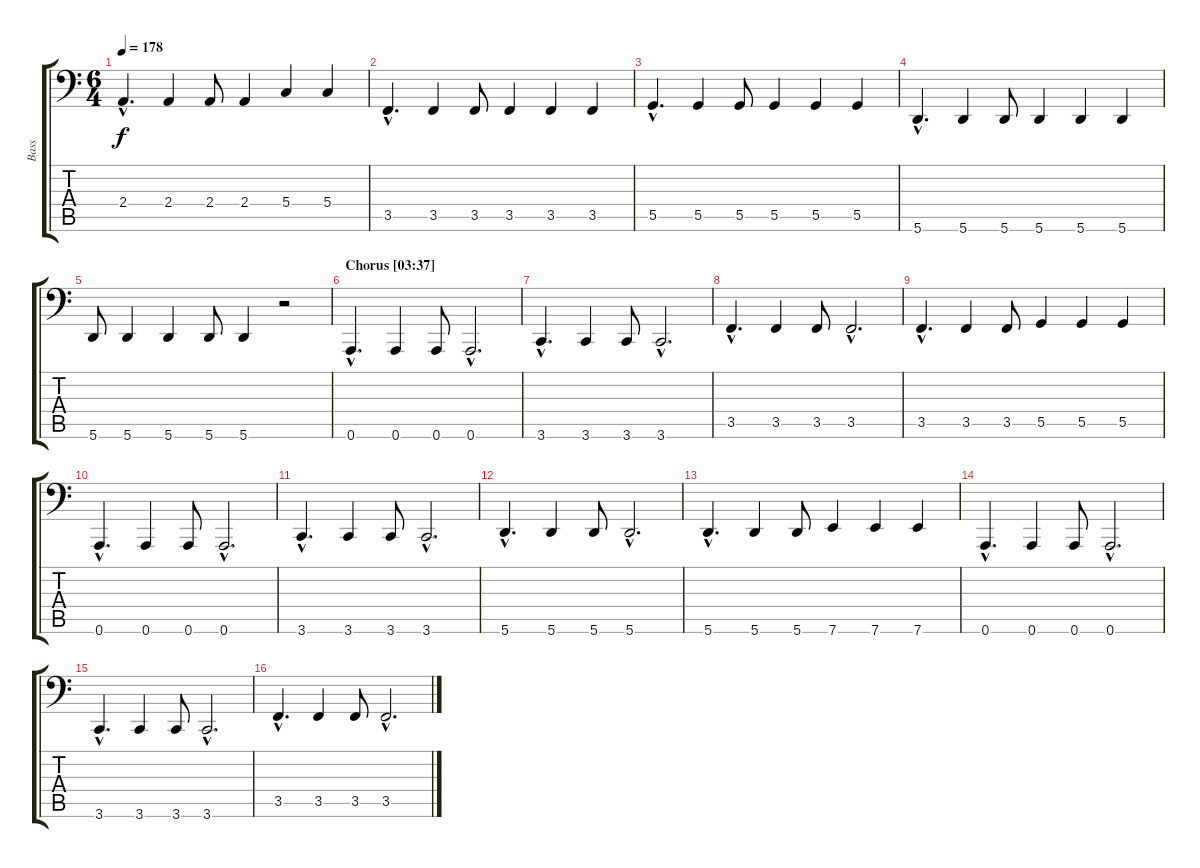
\track ("Bass" "Bass") {instrument electricbassfinger}
\staff {score tabs}
\tuning (Bb2 F2 C2 G1 D1 A0) {hide}
\ts (6 4)
\tempo 178
\clef f4
\ks c
2.4{hac}.4{d dy f} 2.4.4 2.4.8 2.4.4 5.4.4 5.4.4 |
3.5{hac}.4{d} 3.5.4 3.5.8 3.5.4 3.5.4 3.5.4 |
5.5{hac}.4{d} 5.5.4 5.5.8 5.5.4 5.5.4 5.5.4 |
5.6{hac}.4{d} 5.6.4 5.6.8 5.6.4 5.6.4 5.6.4 |
5.6.8 5.6.4 5.6.4 5.6.8 5.6.4 r.2 |
\section ("" "Chorus [03:37]")
0.6{hac}.4{d} 0.6.4 0.6.8 0.6{hac}.2{d} |
3.6{hac}.4{d} 3.6.4 3.6.8 3.6{hac}.2{d} |
3.5{hac}.4{d} 3.5.4 3.5.8 3.5{hac}.2{d} |
3.5{hac}.4{d} 3.5.4 3.5.8 5.5.4 5.5.4 5.5.4 |
0.6{hac}.4{d} 0.6.4 0.6.8 0.6{hac}.2{d} |
3.6{hac}.4{d} 3.6.4 3.6.8 3.6{hac}.2{d} |
5.6{hac}.4{d} 5.6.4 5.6.8 5.6{hac}.2{d} |
5.6{hac}.4{d} 5.6.4 5.6.8 7.6.4 7.6.4 7.6.4 |
\section ("" "")
0.6{hac}.4{d} 0.6.4 0.6.8 0.6{hac}.2{d} |
3.6{hac}.4{d} 3.6.4 3.6.8 3.6{hac}.2{d} |
3.5{hac}.4{d} 3.5.4 3.5.8 3.5{hac}.2{d}
